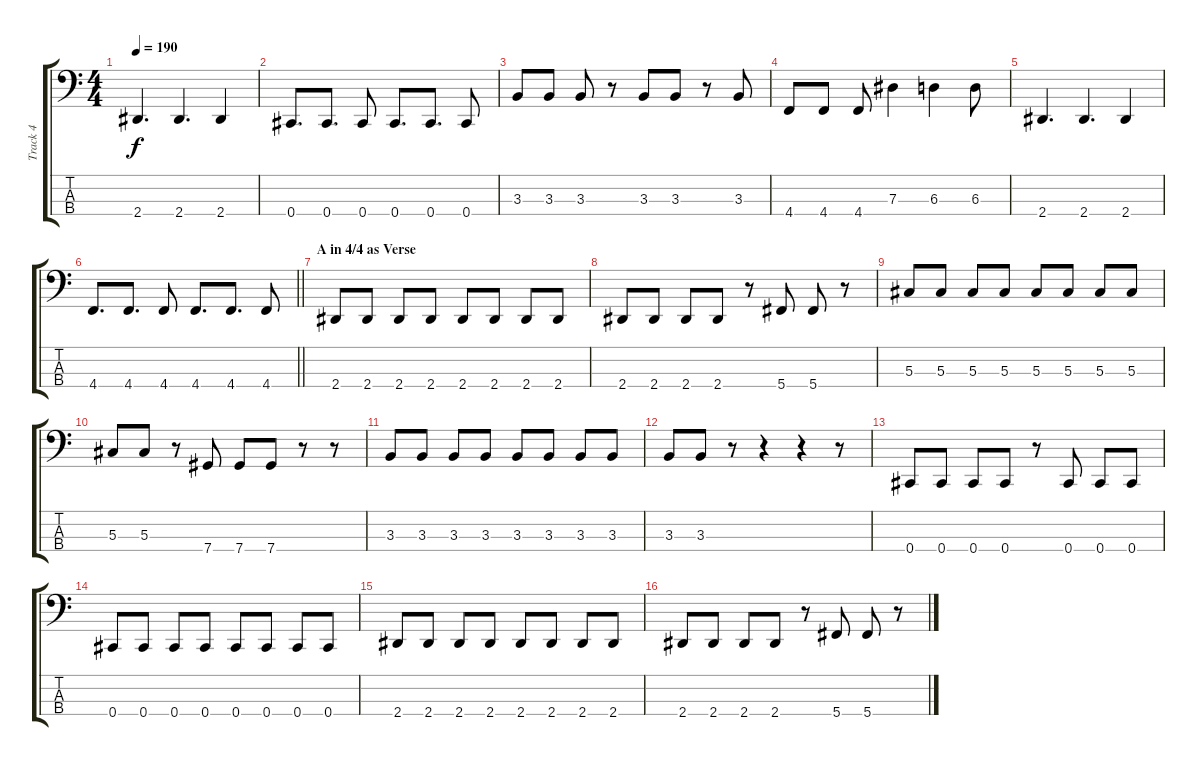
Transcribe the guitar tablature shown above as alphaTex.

\track ("Track 4" "Track 4") {instrument electricbasspick}
\staff {score tabs}
\tuning (Gb2 Db2 Ab1 Db1) {hide}
\ts (4 4)
\tempo 190
\clef f4
\ks c
2.4.4{d dy f} 2.4.4{d} 2.4.4 |
0.4.8{d} 0.4.8{d} 0.4.8 0.4.8{d} 0.4.8{d} 0.4.8 |
3.3.8 3.3.8 3.3.8 r.8 3.3.8 3.3.8 r.8 3.3.8 |
4.4.8 4.4.8 4.4.8 7.3.4 6.3.4 6.3.8 |
2.4.4{d} 2.4.4{d} 2.4.4 |
\barLineRight lightlight
4.4.8{d} 4.4.8{d} 4.4.8 4.4.8{d} 4.4.8{d} 4.4.8 |
\section ("" "A in 4/4 as Verse")
2.4.8 2.4.8 2.4.8 2.4.8 2.4.8 2.4.8 2.4.8 2.4.8 |
2.4.8 2.4.8 2.4.8 2.4.8 r.8 5.4.8 5.4.8 r.8 |
5.3.8 5.3.8 5.3.8 5.3.8 5.3.8 5.3.8 5.3.8 5.3.8 |
5.3.8 5.3.8 r.8 7.4.8 7.4.8 7.4.8 r.8 r.8 |
3.3.8 3.3.8 3.3.8 3.3.8 3.3.8 3.3.8 3.3.8 3.3.8 |
3.3.8 3.3.8 r.8 r.4 r.4 r.8 |
0.4.8 0.4.8 0.4.8 0.4.8 r.8 0.4.8 0.4.8 0.4.8 |
0.4.8 0.4.8 0.4.8 0.4.8 0.4.8 0.4.8 0.4.8 0.4.8 |
2.4.8 2.4.8 2.4.8 2.4.8 2.4.8 2.4.8 2.4.8 2.4.8 |
2.4.8 2.4.8 2.4.8 2.4.8 r.8 5.4.8 5.4.8 r.8
